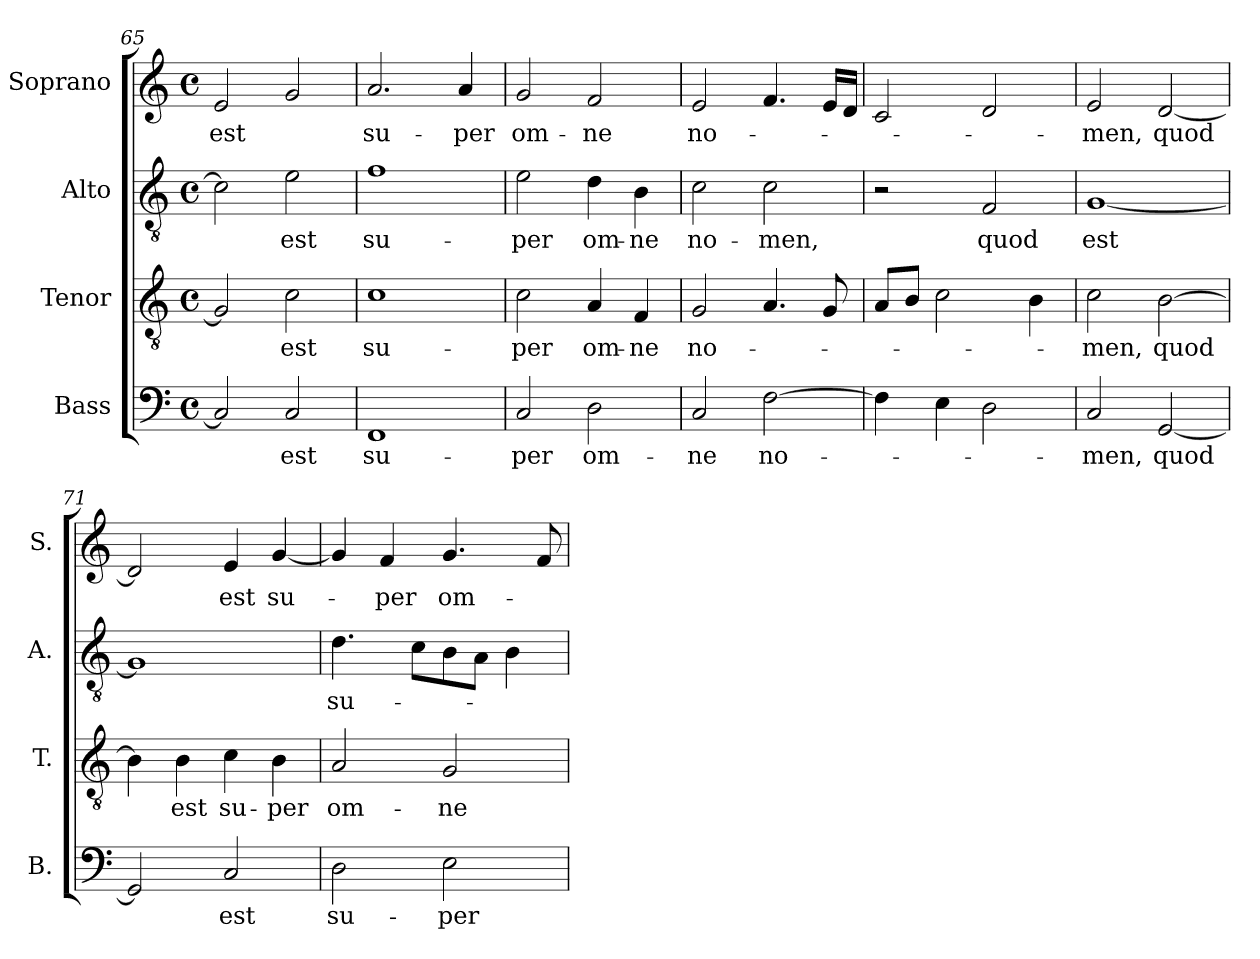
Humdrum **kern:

**kern	**text	**kern	**text	**kern	**text	**kern	**text
*part4	*part4	*part3	*part3	*part2	*part2	*part1	*part1
*staff4	*staff4	*staff3	*staff3	*staff2	*staff2	*staff1	*staff1
*I"Bass	*	*I"Tenor	*	*I"Alto	*	*I"Soprano	*
*I'B.	*	*I'T.	*	*I'A.	*	*I'S.	*
!!LO:LB:g=z
*clefF4	*	*clefGv2	*	*clefGv2	*	*clefG2	*
*	*	*ITrd7c12	*	*	*	*	*
*k[]	*	*k[]	*	*k[]	*	*k[]	*
*C:	*	*C:	*	*C:	*	*C:	*
*M4/4	*	*M4/4	*	*M4/4	*	*M4/4	*
*met(c)	*	*met(c)	*	*met(c)	*	*met(c)	*
=65	=65	=65	=65	=65	=65	=65	=65
!	!	!	!	!	!	!	!LO:LY:b:color=#000000
2Ci/]	.	2GGi/]	.	2ci\]	.	2ei/	est
!	!LO:LY:b:color=#000000	!	!	!	!	!	!
!	!	!	!LO:LY:b:color=#000000	!	!	!	!
!	!	!	!	!	!LO:LY:b:color=#000000	!	!
2Ci/	est	2Ci\	est	2ei\	est	2gi/	.
=66	=66	=66	=66	=66	=66	=66	=66
!	!LO:LY:b:color=#000000	!	!	!	!	!	!
!	!	!	!LO:LY:b:color=#000000	!	!	!	!
!	!	!	!	!	!LO:LY:b:color=#000000	!	!
!	!	!	!	!	!	!	!LO:LY:b:color=#000000
1FFi	su-	1Ci	su-	1fi	su-	2.ai/	su-
!	!	!	!	!	!	!	!LO:LY:b:color=#000000
.	.	.	.	.	.	4ai/	-per
=67	=67	=67	=67	=67	=67	=67	=67
!	!LO:LY:b:color=#000000	!	!	!	!	!	!
!	!	!	!LO:LY:b:color=#000000	!	!	!	!
!	!	!	!	!	!LO:LY:b:color=#000000	!	!
!	!	!	!	!	!	!	!LO:LY:b:color=#000000
2Ci/	-per	2Ci\	-per	2ei\	-per	2gi/	om-
!	!LO:LY:b:color=#000000	!	!	!	!	!	!
!	!	!	!LO:LY:b:color=#000000	!	!	!	!
!	!	!	!	!	!LO:LY:b:color=#000000	!	!
!	!	!	!	!	!	!	!LO:LY:b:color=#000000
2Di\	om-	4AAi/	om-	4di\	om-	2fi/	-ne
!	!	!	!LO:LY:b:color=#000000	!	!	!	!
!	!	!	!	!	!LO:LY:b:color=#000000	!	!
.	.	4FFi/	-ne	4Bi\	-ne	.	.
=68	=68	=68	=68	=68	=68	=68	=68
!	!LO:LY:b:color=#000000	!	!	!	!	!	!
!	!	!	!LO:LY:b:color=#000000	!	!	!	!
!	!	!	!	!	!LO:LY:b:color=#000000	!	!
!	!	!	!	!	!	!	!LO:LY:b:color=#000000
2Ci/	-ne	2GGi/	no-	2ci\	no-	2ei/	no-
!	!LO:LY:b:color=#000000	!	!	!	!	!	!
!	!	!	!	!	!LO:LY:b:color=#000000	!	!
[>2Fi\	no-	4.AAi/	.	2ci\	-men,	4.fi/	.
.	.	8GGi/	.	.	.	16ei/LL	.
.	.	.	.	.	.	16di/JJ	.
=69	=69	=69	=69	=69	=69	=69	=69
4Fi\]	.	8AAi/L	.	2r	.	2ci/	.
.	.	8BBi/J	.	.	.	.	.
4Ei\	.	2Ci\	.	.	.	.	.
!	!	!	!	!	!LO:LY:b:color=#000000	!	!
2Di\	.	.	.	2Fi/	quod	2di/	.
.	.	4BBi\	.	.	.	.	.
=70	=70	=70	=70	=70	=70	=70	=70
!	!LO:LY:b:color=#000000	!	!	!	!	!	!
!	!	!	!LO:LY:b:color=#000000	!	!	!	!
!	!	!	!	!	!LO:LY:b:color=#000000	!	!
!	!	!	!	!	!	!	!LO:LY:b:color=#000000
2Ci/	-men,	2Ci\	-men,	[<1Gi	est	2ei/	-men,
!	!LO:LY:b:color=#000000	!	!	!	!	!	!
!	!	!	!LO:LY:b:color=#000000	!	!	!	!
!	!	!	!	!	!	!	!LO:LY:b:color=#000000
[<2GGi/	quod	[>2BBi\	quod	.	.	[<2di/	quod
!!LO:PB:g=z
=71	=71	=71	=71	=71	=71	=71	=71
2GGi/]	.	4BBi\]	.	1Gi]	.	2di/]	.
!	!	!	!LO:LY:b:color=#000000	!	!	!	!
.	.	4BBi\	est	.	.	.	.
!	!LO:LY:b:color=#000000	!	!	!	!	!	!
!	!	!	!LO:LY:b:color=#000000	!	!	!	!
!	!	!	!	!	!	!	!LO:LY:b:color=#000000
2Ci/	est	4Ci\	su-	.	.	4ei/	est
!	!	!	!LO:LY:b:color=#000000	!	!	!	!
!	!	!	!	!	!	!	!LO:LY:b:color=#000000
.	.	4BBi\	-per	.	.	[<4gi/	su-
=72	=72	=72	=72	=72	=72	=72	=72
!	!LO:LY:b:color=#000000	!	!	!	!	!	!
!	!	!	!LO:LY:b:color=#000000	!	!	!	!
!	!	!	!	!	!LO:LY:b:color=#000000	!	!
2Di\	su-	2AAi/	om-	4.di\	su-	4gi/]	.
!	!	!	!	!	!	!	!LO:LY:b:color=#000000
.	.	.	.	.	.	4fi/	-per
.	.	.	.	8ci\L	.	.	.
!	!LO:LY:b:color=#000000	!	!	!	!	!	!
!	!	!	!LO:LY:b:color=#000000	!	!	!	!
!	!	!	!	!	!	!	!LO:LY:b:color=#000000
2Ei\	-per	2GGi/	-ne	8Bi\	.	4.gi/	om-
.	.	.	.	8Ai\J	.	.	.
.	.	.	.	4Bi\	.	.	.
.	.	.	.	.	.	8fi/	.
=	=	=	=	=	=	=	=
*-	*-	*-	*-	*-	*-	*-	*-
